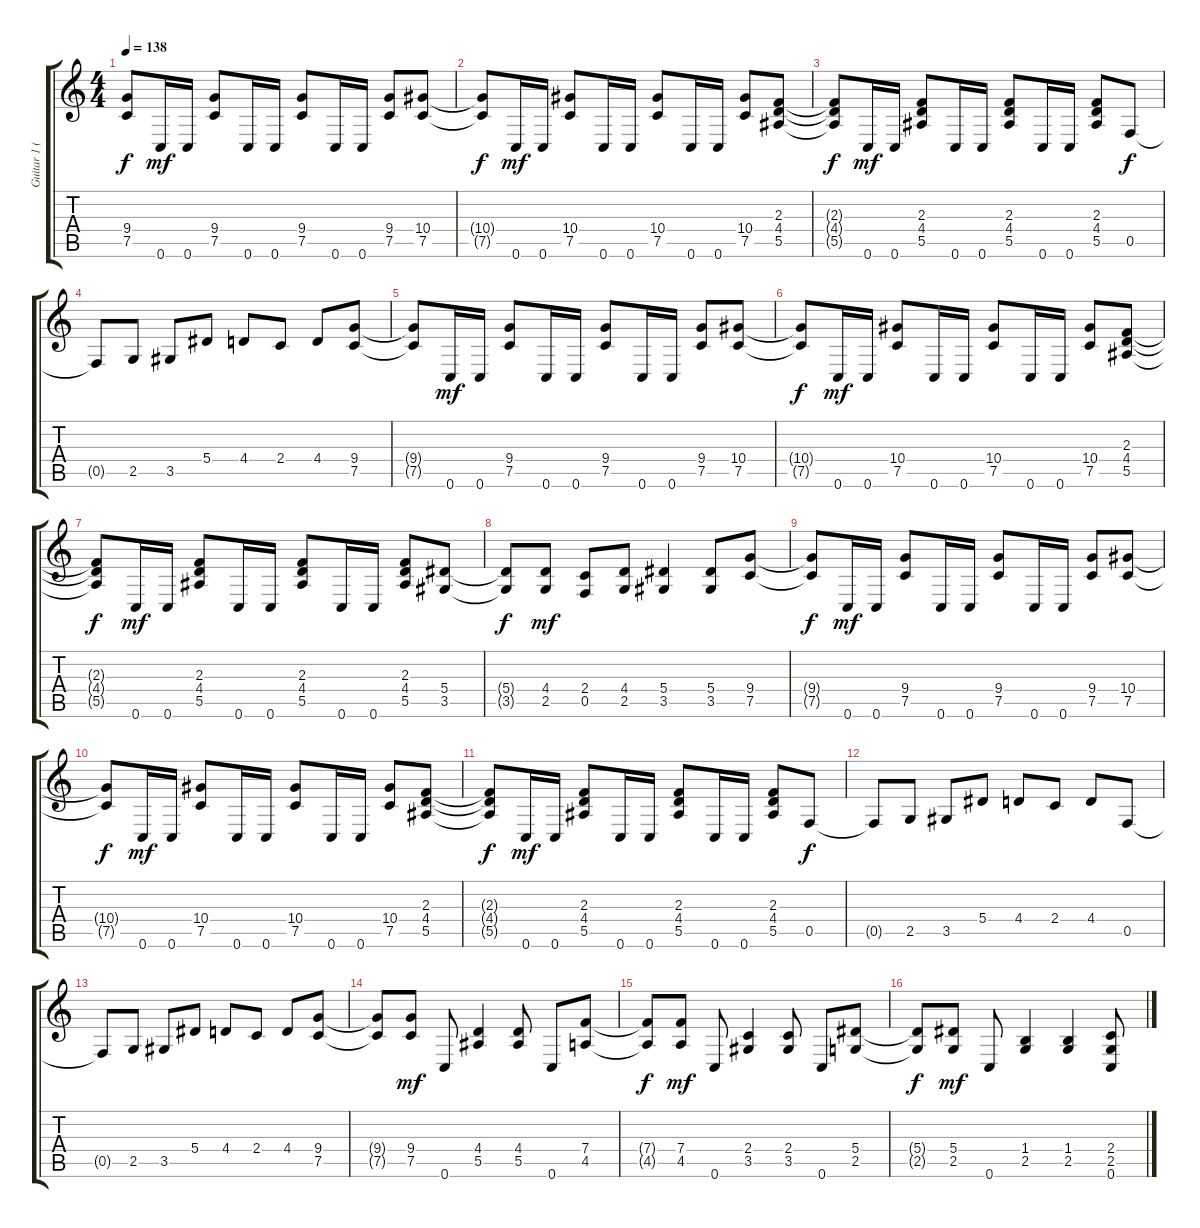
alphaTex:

\track ("Guitar 1 (Lead)" "Guitar 1 (") {instrument distortionguitar}
\staff {score tabs}
\tuning (C4 G3 Eb3 Bb2 F2 C2) {hide}
\ts (4 4)
\tempo 138
\clef g2
\ks c
(9.4{t} 7.5{t}).8{dy f} 0.6.16{dy mf} 0.6.16 (9.4 7.5).8 0.6.16 0.6.16 (9.4 7.5).8 0.6.16 0.6.16 (9.4 7.5).8 (10.4 7.5).8 |
(10.4{t} 7.5{t}).8{dy f} 0.6.16{dy mf} 0.6.16 (10.4 7.5).8 0.6.16 0.6.16 (10.4 7.5).8 0.6.16 0.6.16 (10.4 7.5).8 (2.3 4.4 5.5).8 |
(2.3{t} 4.4{t} 5.5{t}).8{dy f} 0.6.16{dy mf} 0.6.16 (2.3 4.4 5.5).8 0.6.16 0.6.16 (2.3 4.4 5.5).8 0.6.16 0.6.16 (2.3 4.4 5.5).8 0.5.8{dy f} |
0.5{t}.8 2.5.8 3.5.8 5.4.8 4.4.8 2.4.8 4.4.8 (9.4 7.5).8 |
(9.4{t} 7.5{t}).8 0.6.16{dy mf} 0.6.16 (9.4 7.5).8 0.6.16 0.6.16 (9.4 7.5).8 0.6.16 0.6.16 (9.4 7.5).8 (10.4 7.5).8 |
(10.4{t} 7.5{t}).8{dy f} 0.6.16{dy mf} 0.6.16 (10.4 7.5).8 0.6.16 0.6.16 (10.4 7.5).8 0.6.16 0.6.16 (10.4 7.5).8 (2.3 4.4 5.5).8 |
(2.3{t} 4.4{t} 5.5{t}).8{dy f} 0.6.16{dy mf} 0.6.16 (2.3 4.4 5.5).8 0.6.16 0.6.16 (2.3 4.4 5.5).8 0.6.16 0.6.16 (2.3 4.4 5.5).8 (5.4 3.5).8 |
(5.4{t} 3.5{t}).8{dy f} (4.4 2.5).8{dy mf} (2.4 0.5).8 (4.4 2.5).8 (5.4 3.5).4 (5.4 3.5).8 (9.4 7.5).8 |
(9.4{t} 7.5{t}).8{dy f} 0.6.16{dy mf} 0.6.16 (9.4 7.5).8 0.6.16 0.6.16 (9.4 7.5).8 0.6.16 0.6.16 (9.4 7.5).8 (10.4 7.5).8 |
(10.4{t} 7.5{t}).8{dy f} 0.6.16{dy mf} 0.6.16 (10.4 7.5).8 0.6.16 0.6.16 (10.4 7.5).8 0.6.16 0.6.16 (10.4 7.5).8 (2.3 4.4 5.5).8 |
(2.3{t} 4.4{t} 5.5{t}).8{dy f} 0.6.16{dy mf} 0.6.16 (2.3 4.4 5.5).8 0.6.16 0.6.16 (2.3 4.4 5.5).8 0.6.16 0.6.16 (2.3 4.4 5.5).8 0.5.8{dy f} |
0.5{t}.8 2.5.8 3.5.8 5.4.8 4.4.8 2.4.8 4.4.8 0.5.8 |
0.5{t}.8 2.5.8 3.5.8 5.4.8 4.4.8 2.4.8 4.4.8 (9.4 7.5).8 |
(9.4{t} 7.5{t}).8 (9.4 7.5).8{dy mf} 0.6.8 (4.4 5.5).4 (4.4 5.5).8 0.6.8 (7.4 4.5).8 |
(7.4{t} 4.5{t}).8{dy f} (7.4 4.5).8{dy mf} 0.6.8 (2.4 3.5).4 (2.4 3.5).8 0.6.8 (5.4 2.5).8 |
(5.4{t} 2.5{t}).8{dy f} (5.4 2.5).8{dy mf} 0.6.8 (1.4 2.5).4 (1.4 2.5).4 (2.4 2.5 0.6).8
